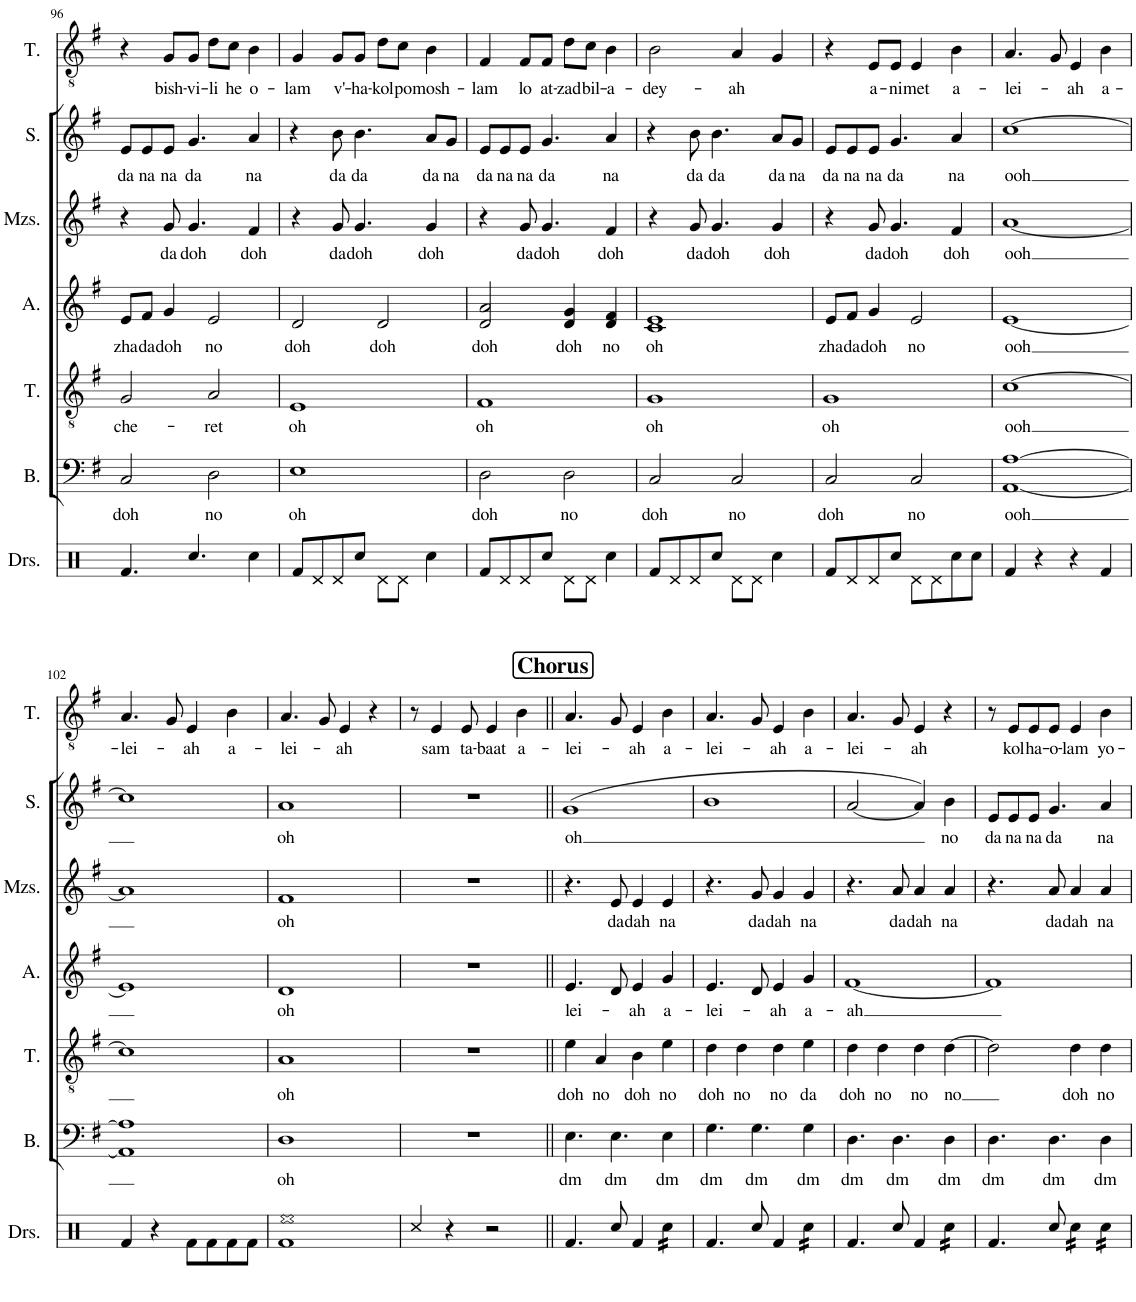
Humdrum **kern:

**kern	**text	**kern	**text	**kern	**text	**kern	**text	**kern	**text	**kern	**text
*part6	*part6	*part5	*part5	*part4	*part4	*part3	*part3	*part2	*part2	*part1	*part1
*staff6	*staff6	*staff5	*staff5	*staff4	*staff4	*staff3	*staff3	*staff2	*staff2	*staff1	*staff1
*I"Bass	*	*I"Tenor	*	*I"Alto	*	*I"Mezzo-soprano	*	*I"Soprano	*	*I"Tenor	*
*I'B.	*	*I'T.	*	*I'A.	*	*I'Mzs.	*	*I'S.	*	*I'T.	*
!!LO:PB:g=z
*clefF4	*	*clefGv2	*	*clefG2	*	*clefG2	*	*clefG2	*	*clefGv2	*
*k[f#]	*	*k[f#]	*	*k[f#]	*	*k[f#]	*	*k[f#]	*	*k[f#]	*
*M4/4	*	*M4/4	*	*M4/4	*	*M4/4	*	*M4/4	*	*M4/4	*
*met(c)	*	*met(c)	*	*met(c)	*	*met(c)	*	*met(c)	*	*met(c)	*
=96	=96	=96	=96	=96	=96	=96	=96	=96	=96	=96	=96
!	!LO:LY:b	!	!LO:LY:b	!	!LO:LY:b	!	!	!	!LO:LY:b	!	!
2C/	doh	2G/	che-	8e/L	zha	4r	.	8e/L	da	4r	.
!	!	!	!	!	!LO:LY:b	!	!	!	!LO:LY:b	!	!
.	.	.	.	8f#/J	da	.	.	8e/	na	.	.
!	!	!	!	!	!LO:LY:b	!	!LO:LY:b	!	!LO:LY:b	!	!LO:LY:b
.	.	.	.	4g/	doh	8g/	da	8e/J	na	8G/L	bish-
!	!	!	!	!	!	!	!LO:LY:b	!	!LO:LY:b	!	!LO:LY:b
.	.	.	.	.	.	4.g/	doh	4.g/	da	8G/J	-vi-
!	!LO:LY:b	!	!LO:LY:b	!	!LO:LY:b	!	!	!	!	!	!LO:LY:b
2D\	no	2A/	-ret	2e/	no	.	.	.	.	8d\L	-li
!	!	!	!	!	!	!	!	!	!	!	!LO:LY:b
.	.	.	.	.	.	.	.	.	.	8c\J	he
!	!	!	!	!	!	!	!LO:LY:b	!	!LO:LY:b	!	!LO:LY:b
.	.	.	.	.	.	4f#/	doh	4a/	na	4B\	o-
=97	=97	=97	=97	=97	=97	=97	=97	=97	=97	=97	=97
!	!LO:LY:b	!	!LO:LY:b	!	!LO:LY:b	!	!	!	!	!	!LO:LY:b
1E	oh	1E	oh	2d/	doh	4r	.	4r	.	4G/	-lam
!	!	!	!	!	!	!	!LO:LY:b	!	!LO:LY:b	!	!LO:LY:b
.	.	.	.	.	.	8g/	da	8b\	da	8G/L	v'-
!	!	!	!	!	!	!	!LO:LY:b	!	!LO:LY:b	!	!LO:LY:b
.	.	.	.	.	.	4.g/	doh	4.b\	da	8G/J	-ha-
!	!	!	!	!	!LO:LY:b	!	!	!	!	!	!LO:LY:b
.	.	.	.	2d/	doh	.	.	.	.	8d\L	-kol
!	!	!	!	!	!	!	!	!	!	!	!LO:LY:b
.	.	.	.	.	.	.	.	.	.	8c\J	po
!	!	!	!	!	!	!	!LO:LY:b	!	!LO:LY:b	!	!LO:LY:b
.	.	.	.	.	.	4g/	doh	8a/L	da	4B\	mosh-
!	!	!	!	!	!	!	!	!	!LO:LY:b	!	!
.	.	.	.	.	.	.	.	8g/J	na	.	.
=98	=98	=98	=98	=98	=98	=98	=98	=98	=98	=98	=98
!	!LO:LY:b	!	!LO:LY:b	!	!LO:LY:b	!	!	!	!LO:LY:b	!	!LO:LY:b
2D\	doh	1F#	oh	2d/ 2a/	doh	4r	.	8e/L	da	4F#/	-lam
!	!	!	!	!	!	!	!	!	!LO:LY:b	!	!
.	.	.	.	.	.	.	.	8e/	na	.	.
!	!	!	!	!	!	!	!LO:LY:b	!	!LO:LY:b	!	!LO:LY:b
.	.	.	.	.	.	8g/	da	8e/J	na	8F#/L	lo
!	!	!	!	!	!	!	!LO:LY:b	!	!LO:LY:b	!	!LO:LY:b
.	.	.	.	.	.	4.g/	doh	4.g/	da	8F#/J	at-
!	!LO:LY:b	!	!	!	!LO:LY:b	!	!	!	!	!	!LO:LY:b
2D\	no	.	.	4d/ 4g/	doh	.	.	.	.	8d\L	-zad
!	!	!	!	!	!	!	!	!	!	!	!LO:LY:b
.	.	.	.	.	.	.	.	.	.	8c\J	bil-
!	!	!	!	!	!LO:LY:b	!	!LO:LY:b	!	!LO:LY:b	!	!LO:LY:b
.	.	.	.	4d/ 4f#/	no	4f#/	doh	4a/	na	4B\	-a-
=99	=99	=99	=99	=99	=99	=99	=99	=99	=99	=99	=99
!	!LO:LY:b	!	!LO:LY:b	!	!LO:LY:b	!	!	!	!	!	!LO:LY:b
2C/	doh	1G	oh	1c 1e	oh	4r	.	4r	.	2B\	-dey-
!	!	!	!	!	!	!	!LO:LY:b	!	!LO:LY:b	!	!
.	.	.	.	.	.	8g/	da	8b\	da	.	.
!	!	!	!	!	!	!	!LO:LY:b	!	!LO:LY:b	!	!
.	.	.	.	.	.	4.g/	doh	4.b\	da	.	.
!	!LO:LY:b	!	!	!	!	!	!	!	!	!	!LO:LY:b
2C/	no	.	.	.	.	.	.	.	.	4A/	-ah
!	!	!	!	!	!	!	!LO:LY:b	!	!LO:LY:b	!	!
.	.	.	.	.	.	4g/	doh	8a/L	da	4G/	.
!	!	!	!	!	!	!	!	!	!LO:LY:b	!	!
.	.	.	.	.	.	.	.	8g/J	na	.	.
=100	=100	=100	=100	=100	=100	=100	=100	=100	=100	=100	=100
!	!LO:LY:b	!	!LO:LY:b	!	!LO:LY:b	!	!	!	!LO:LY:b	!	!
2C/	doh	1G	oh	8e/L	zha	4r	.	8e/L	da	4r	.
!	!	!	!	!	!LO:LY:b	!	!	!	!LO:LY:b	!	!
.	.	.	.	8f#/J	da	.	.	8e/	na	.	.
!	!	!	!	!	!LO:LY:b	!	!LO:LY:b	!	!LO:LY:b	!	!LO:LY:b
.	.	.	.	4g/	doh	8g/	da	8e/J	na	8E/L	a-
!	!	!	!	!	!	!	!LO:LY:b	!	!LO:LY:b	!	!LO:LY:b
.	.	.	.	.	.	4.g/	doh	4.g/	da	8E/J	-ni
!	!LO:LY:b	!	!	!	!LO:LY:b	!	!	!	!	!	!LO:LY:b
2C/	no	.	.	2e/	no	.	.	.	.	4E/	met
!	!	!	!	!	!	!	!LO:LY:b	!	!LO:LY:b	!	!LO:LY:b
.	.	.	.	.	.	4f#/	doh	4a/	na	4B\	a-
=101	=101	=101	=101	=101	=101	=101	=101	=101	=101	=101	=101
!	!LO:LY:b	!	!LO:LY:b	!	!LO:LY:b	!	!LO:LY:b	!	!LO:LY:b	!	!LO:LY:b
[1AA [1A	ooh	[1c	ooh	[1e	ooh	[1a	ooh	[1cc	ooh	4.A/	-lei-
.	.	.	.	.	.	.	.	.	.	8G/	.
!	!	!	!	!	!	!	!	!	!	!	!LO:LY:b
.	.	.	.	.	.	.	.	.	.	4E/	-ah
!	!	!	!	!	!	!	!	!	!	!	!LO:LY:b
.	.	.	.	.	.	.	.	.	.	4B\	a-
!!LO:LB:g=z
=102	=102	=102	=102	=102	=102	=102	=102	=102	=102	=102	=102
!	!	!	!	!	!	!	!	!	!	!	!LO:LY:b
1AA] 1A]	.	1c]	.	1e]	.	1a]	.	1cc]	.	4.A/	-lei-
.	.	.	.	.	.	.	.	.	.	8G/	.
!	!	!	!	!	!	!	!	!	!	!	!LO:LY:b
.	.	.	.	.	.	.	.	.	.	4E/	-ah
!	!	!	!	!	!	!	!	!	!	!	!LO:LY:b
.	.	.	.	.	.	.	.	.	.	4B\	a-
=103	=103	=103	=103	=103	=103	=103	=103	=103	=103	=103	=103
!	!LO:LY:b	!	!LO:LY:b	!	!LO:LY:b	!	!LO:LY:b	!	!LO:LY:b	!	!LO:LY:b
1D	oh	1A	oh	1d	oh	1f#	oh	1a	oh	4.A/	-lei-
.	.	.	.	.	.	.	.	.	.	8G/	.
!	!	!	!	!	!	!	!	!	!	!	!LO:LY:b
.	.	.	.	.	.	.	.	.	.	4E/	-ah
.	.	.	.	.	.	.	.	.	.	4r	.
=104	=104	=104	=104	=104	=104	=104	=104	=104	=104	=104	=104
1r	.	1r	.	1r	.	1r	.	1r	.	8r	.
!	!	!	!	!	!	!	!	!	!	!	!LO:LY:b
.	.	.	.	.	.	.	.	.	.	4E/	sam
!	!	!	!	!	!	!	!	!	!	!	!LO:LY:b
.	.	.	.	.	.	.	.	.	.	8E/	ta-
!	!	!	!	!	!	!	!	!	!	!	!LO:LY:b
.	.	.	.	.	.	.	.	.	.	4E/	-baat
!	!	!	!	!	!	!	!	!	!	!	!LO:LY:b
.	.	.	.	.	.	.	.	.	.	4B\	a-
!!LO:REH:place=s1:a:B:cj:fs=14:t=Chorus
=105||	=105||	=105||	=105||	=105||	=105||	=105||	=105||	=105||	=105||	=105||	=105||
!	!LO:LY:b	!	!LO:LY:b	!	!LO:LY:b	!	!	!	!LO:LY:b	!	!LO:LY:b
4.E\	dm	4e\	doh	4.e/	-lei-	4.r	.	(1g	oh	4.A/	-lei-
!	!	!	!LO:LY:b	!	!	!	!	!	!	!	!
.	.	4A/	no	.	.	.	.	.	.	.	.
!	!LO:LY:b	!	!	!	!	!	!LO:LY:b	!	!	!	!
4.E\	dm	.	.	8d/	.	8e/	da	.	.	8G/	.
!	!	!	!LO:LY:b	!	!LO:LY:b	!	!LO:LY:b	!	!	!	!LO:LY:b
.	.	4B\	doh	4e/	-ah	4e/	dah	.	.	4E/	-ah
!	!LO:LY:b	!	!LO:LY:b	!	!LO:LY:b	!	!LO:LY:b	!	!	!	!LO:LY:b
4E\	dm	4e\	no	4g/	a-	4e/	na	.	.	4B\	a-
=106	=106	=106	=106	=106	=106	=106	=106	=106	=106	=106	=106
!	!LO:LY:b	!	!LO:LY:b	!	!LO:LY:b	!	!	!	!	!	!LO:LY:b
4.G\	dm	4d\	doh	4.e/	-lei-	4.r	.	1b	.	4.A/	-lei-
!	!	!	!LO:LY:b	!	!	!	!	!	!	!	!
.	.	4d\	no	.	.	.	.	.	.	.	.
!	!LO:LY:b	!	!	!	!	!	!LO:LY:b	!	!	!	!
4.G\	dm	.	.	8d/	.	8g/	da	.	.	8G/	.
!	!	!	!LO:LY:b	!	!LO:LY:b	!	!LO:LY:b	!	!	!	!LO:LY:b
.	.	4d\	no	4e/	-ah	4g/	dah	.	.	4E/	-ah
!	!LO:LY:b	!	!LO:LY:b	!	!LO:LY:b	!	!LO:LY:b	!	!	!	!LO:LY:b
4G\	dm	4e\	da	4g/	a-	4g/	na	.	.	4B\	a-
=107	=107	=107	=107	=107	=107	=107	=107	=107	=107	=107	=107
!	!LO:LY:b	!	!LO:LY:b	!	!LO:LY:b	!	!	!	!	!	!LO:LY:b
4.D\	dm	4d\	doh	[1f#	-ah	4.r	.	[2a/	.	4.A/	-lei-
!	!	!	!LO:LY:b	!	!	!	!	!	!	!	!
.	.	4d\	no	.	.	.	.	.	.	.	.
!	!LO:LY:b	!	!	!	!	!	!LO:LY:b	!	!	!	!
4.D\	dm	.	.	.	.	8a/	da	.	.	8G/	.
!	!	!	!LO:LY:b	!	!	!	!LO:LY:b	!	!	!	!LO:LY:b
.	.	4d\	no	.	.	4a/	dah	4a/])	.	4E/	-ah
!	!LO:LY:b	!	!LO:LY:b	!	!	!	!LO:LY:b	!	!LO:LY:b	!	!
4D\	dm	[4d\	no	.	.	4a/	na	4b\	no	4r	.
=108	=108	=108	=108	=108	=108	=108	=108	=108	=108	=108	=108
!	!LO:LY:b	!	!	!	!	!	!	!	!LO:LY:b	!	!
4.D\	dm	2d\]	.	1f#]	.	4.r	.	8e/L	da	8r	.
!	!	!	!	!	!	!	!	!	!LO:LY:b	!	!LO:LY:b
.	.	.	.	.	.	.	.	8e/	na	8E/L	kol
!	!	!	!	!	!	!	!	!	!LO:LY:b	!	!LO:LY:b
.	.	.	.	.	.	.	.	8e/J	na	8E/	ha-
!	!LO:LY:b	!	!	!	!	!	!LO:LY:b	!	!LO:LY:b	!	!LO:LY:b
4.D\	dm	.	.	.	.	8a/	da	4.g/	da	8E/J	-o-
!	!	!	!LO:LY:b	!	!	!	!LO:LY:b	!	!	!	!LO:LY:b
.	.	4d\	doh	.	.	4a/	dah	.	.	4E/	-lam
!	!LO:LY:b	!	!LO:LY:b	!	!	!	!LO:LY:b	!	!LO:LY:b	!	!LO:LY:b
4D\	dm	4d\	no	.	.	4a/	na	4a/	na	4B\	yo-
=	=	=	=	=	=	=	=	=	=	=	=
*-	*-	*-	*-	*-	*-	*-	*-	*-	*-	*-	*-
